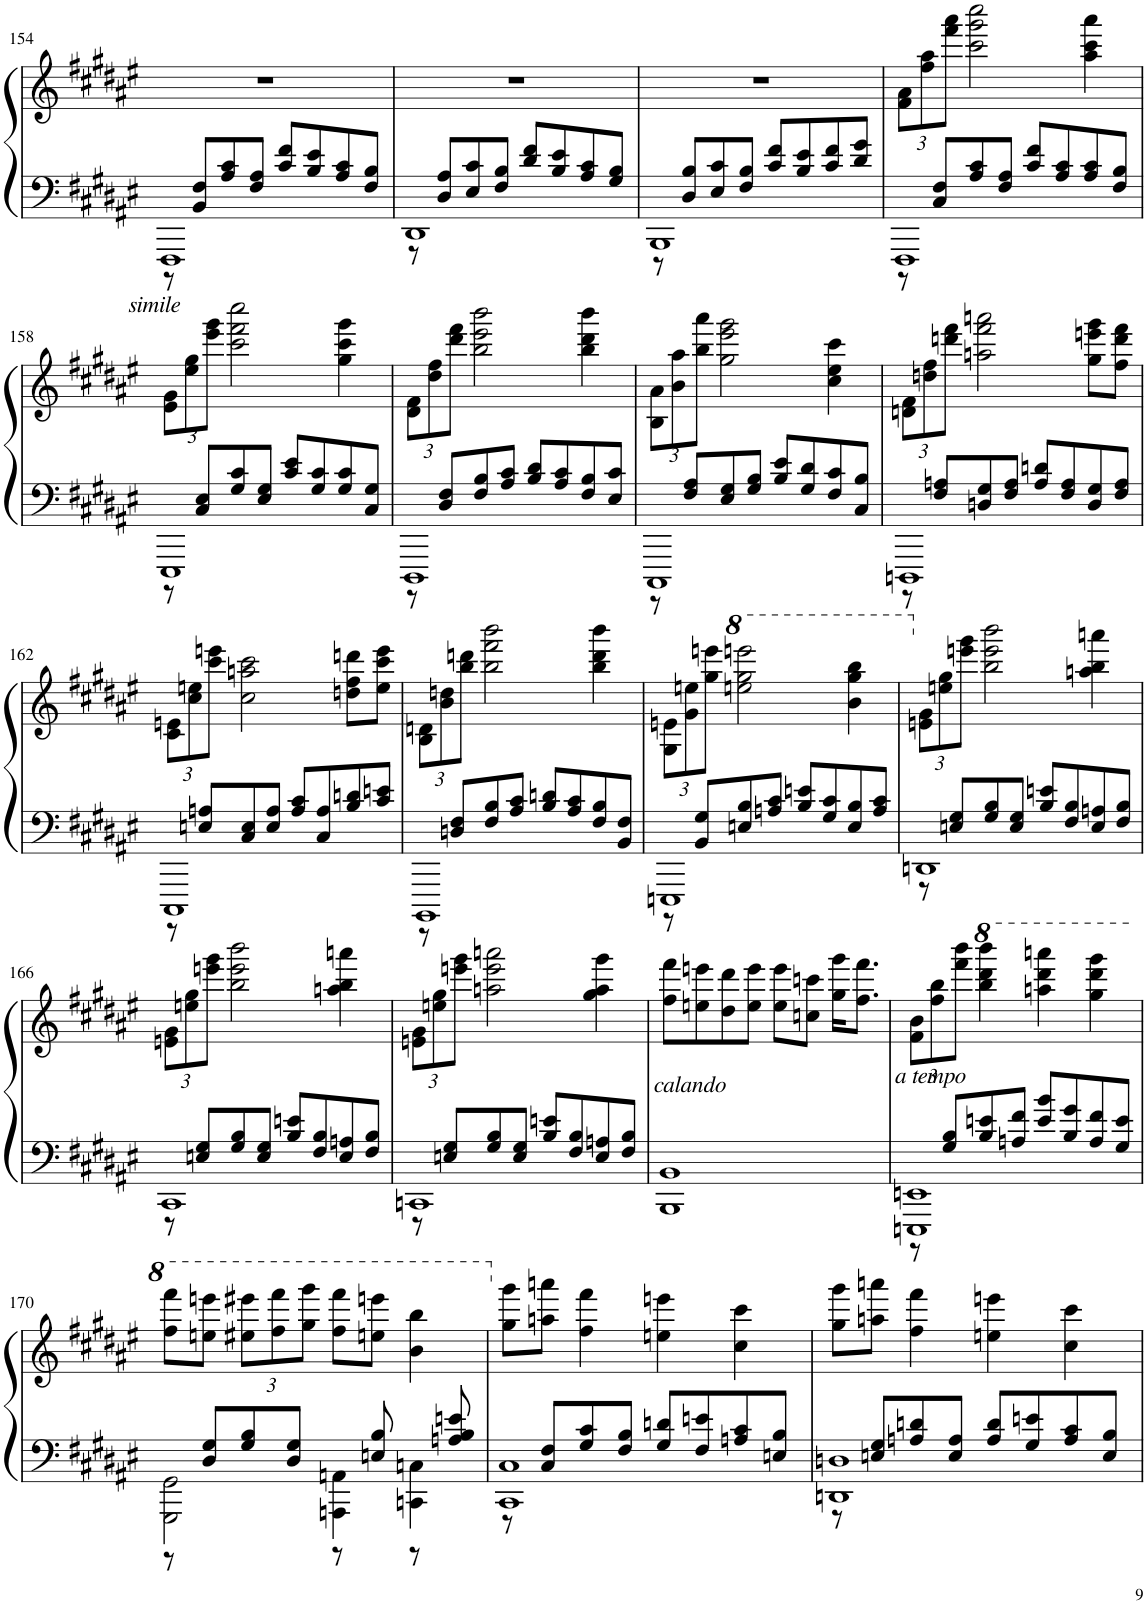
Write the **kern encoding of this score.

**kern	**kern
*part1	*part1
*staff2	*staff1
*I"Piano	*
*I'Pno.	*
!!LO:PB:g=z
*clefF4	*clefG2
*k[f#c#g#d#a#e#]	*k[f#c#g#d#a#e#]
*M4/4	*M4/4
=154	=154
*^	*
!LO:TX:b:i:t=simile	!	!
1FFF#	8r	1r
.	8BB/ 8F#/L	.
.	8A#/ 8c#/	.
.	8F#/ 8A#/J	.
.	8c#/ 8f#/L	.
.	8B/ 8e#/	.
.	8A#/ 8c#/	.
.	8F#/ 8B/J	.
=155	=155	=155
1DD#	8r	1r
.	8D#/ 8A#/L	.
.	8E#/ 8c#/	.
.	8F#/ 8B/J	.
.	8d#/ 8f#/L	.
.	8B/ 8e#/	.
.	8A#/ 8c#/	.
.	8G#/ 8B/J	.
=156	=156	=156
1BBB	8r	1r
.	8D#/ 8B/L	.
.	8E#/ 8c#/	.
.	8F#/ 8B/J	.
.	8c#/ 8f#/L	.
.	8B/ 8e#/	.
.	8c#/ 8f#/	.
.	8d#/ 8g#/J	.
=157	=157	=157
*	*	*Xbrackettup
1FFF#	8r	12f#\ 12a#\L
.	.	12ff#\ 12aa#\
.	8C#/ 8F#/L	.
.	.	12fff#\ 12aaa#\J
.	8A#/ 8c#/	2ccc#\ 2ggg#\ 2cccc#\
.	8F#/ 8A#/J	.
.	8c#/ 8f#/L	.
.	8A#/ 8c#/	.
.	8A#/ 8c#/	4aa#\ 4ccc#\ 4aaa#\
.	8F#/ 8B/J	.
!!LO:LB:g=z
=158	=158	=158
1EEE#	8r	12e#\ 12g#\L
.	.	12ee#\ 12gg#\
.	8C#/ 8E#/L	.
.	.	12eee#\ 12ggg#\J
.	8G#/ 8c#/	2ccc#\ 2fff#\ 2cccc#\
.	8E#/ 8G#/J	.
.	8c#/ 8e#/L	.
.	8G#/ 8c#/	.
.	8G#/ 8c#/	4gg#\ 4ccc#\ 4ggg#\
.	8C#/ 8G#/J	.
=159	=159	=159
1DDD#	8r	12d#\ 12f#\L
.	.	12dd#\ 12ff#\
.	8D#/ 8F#/L	.
.	.	12ddd#\ 12fff#\J
.	8F#/ 8B/	2bb\ 2eee#\ 2bbb\
.	8A#/ 8c#/J	.
.	8B/ 8d#/L	.
.	8A#/ 8c#/	.
.	8F#/ 8B/	4bb\ 4ddd#\ 4bbb\
.	8E#/ 8c#/J	.
=160	=160	=160
1CCC#	8r	12B\ 12a#\L
.	.	12b\ 12aa#\
.	8F#/ 8A#/L	.
.	.	12bb\ 12aaa#\J
.	8E#/ 8G#/	2gg#\ 2eee#\ 2ggg#\
.	8G#/ 8B/J	.
.	8B/ 8e#/L	.
.	8G#/ 8d#/	.
.	8F#/ 8c#/	4cc#\ 4ee#\ 4ccc#\
.	8C#/ 8B/J	.
=161	=161	=161
1DDDn	8r	12dn\ 12f#\L
.	.	12ddn\ 12ff#\
.	8F#/ 8An/L	.
.	.	12dddn\ 12fff#\J
.	8Dn/ 8G#/	2aan\ 2fff#\ 2aaan\
.	8F#/ 8A/J	.
.	8A/ 8dn/L	.
.	8F#/ 8A/	.
.	8D/ 8G#/	8gg#\ 8eeen\ 8ggg#\L
.	8F#/ 8A/J	8ff#\ 8ddd\ 8fff#\J
!!LO:LB:g=z
=162	=162	=162
1CCC#	8r	12c#\ 12en\L
.	.	12cc#\ 12een\
.	8En/ 8An/L	.
.	.	12ccc#\ 12eeen\J
.	8C#/ 8E/	2cc#\ 2aan\ 2ccc#\
.	8E/ 8A/J	.
.	8A/ 8c#/L	.
.	8C#/ 8A/	.
.	8B/ 8dn/	8ddn\ 8ff#\ 8dddn\L
.	8c#/ 8en/J	8ee\ 8ccc#\ 8eee\J
=163	=163	=163
1BBBB	8r	12B\ 12dn\L
.	.	12b\ 12ddn\
.	8Dn/ 8F#/L	.
.	.	12bb\ 12dddn\J
.	8F#/ 8B/	2bb\ 2fff#\ 2bbb\
.	8A#/ 8c#/J	.
.	8B/ 8dn/L	.
.	8A#/ 8c#/	.
.	8F#/ 8B/	4bb\ 4ddd\ 4bbb\
.	8BB/ 8F#/J	.
=164	=164	=164
1EEEn	8r	12G#\ 12en\L
.	.	12g#\ 12een\
.	8BB/ 8G#/L	.
.	.	12gg#\ 12eeen\J
*	*	*8va
.	8En/ 8B/	2eeen\ 2ggg#\ 2eeeen\
.	8An/ 8c#/J	.
.	8B/ 8en/L	.
.	8G#/ 8c#/	.
.	8E/ 8B/	4bb\ 4ggg#\ 4bbb\
.	8A/ 8c#/J	.
=165	=165	=165
*	*	*X8va
1DDn	8r	12en\ 12g#\L
.	.	12een\ 12gg#\
.	8En/ 8G#/L	.
.	.	12eeen\ 12ggg#\J
.	8G#/ 8B/	2bb\ 2eee\ 2bbb\
.	8E/ 8G#/J	.
.	8B/ 8en/L	.
.	8F#/ 8B/	.
.	8E/ 8An/	4aan\ 4bb\ 4aaan\
.	8F#/ 8B/J	.
!!LO:LB:g=z
=166	=166	=166
1CC#	8r	12en\ 12g#\L
.	.	12een\ 12gg#\
.	8En/ 8G#/L	.
.	.	12eeen\ 12ggg#\J
.	8G#/ 8B/	2bb\ 2eee\ 2bbb\
.	8E/ 8G#/J	.
.	8B/ 8en/L	.
.	8F#/ 8B/	.
.	8E/ 8An/	4aan\ 4bb\ 4aaan\
.	8F#/ 8B/J	.
=167	=167	=167
1CCn	8r	12en\ 12g#\L
.	.	12een\ 12gg#\
.	8En/ 8G#/L	.
.	.	12eeen\ 12ggg#\J
.	8G#/ 8B/	2aan\ 2eee\ 2aaan\
.	8E/ 8G#/J	.
.	8B/ 8en/L	.
.	8F#/ 8B/	.
.	8E/ 8An/	4gg#\ 4aa\ 4ggg#\
.	8F#/ 8B/J	.
=168	=168	=168
!	!	!LO:TX:b:i:t=calando
*v	*v	*
1BBB 1BB	8ff#\ 8fff#\L
.	8een\ 8eeen\
.	8dd#\ 8ddd#\
.	8ee\ 8eee\J
.	8ee\ 8eee\L
.	8ccn\ 8cccn\J
.	16gg#\ 16ggg#\KL
.	8.ff#\ 8.fff#\J
=169	=169
*^	*
!	!	!LO:TX:b:i:t=a tempo
1EEEn 1EEn	8r	12f#\ 12b\L
.	.	12ff#\ 12bb\
.	8G#/ 8B/L	.
.	.	12fff#\ 12bbb\J
*	*	*8va
.	8B/ 8en/	4bbb\ 4dddd#\ 4bbbb\
.	8An/ 8f#/J	.
.	8e/ 8b/L	4aaan\ 4dddd#\ 4aaaan\
.	8B/ 8g#/	.
.	8A/ 8f#/	4ggg#\ 4dddd#\ 4gggg#\
.	8G#/ 8e/J	.
!!LO:LB:g=z
=170	=170	=170
2GGG#\ 2GG#\	8r	8fff#\ 8ffff#\L
.	8D#/ 8G#/L	8eeen\ 8eeeen\J
.	8G#/ 8B/	12eee#X\ 12eeee#X\L
.	.	12fff#\ 12ffff#\
.	8D#/ 8G#/J	.
.	.	12ggg#\ 12gggg#\J
4AAAn\ 4AAn\	8r	8fff#\ 8ffff#\L
.	8En/ 8B/	8eeen\ 8eeeen\J
4CCn\ 4Cn\	8r	4bb\ 4bbb\
.	8An/ 8B/ 8en/	.
=171	=171	=171
*	*	*X8va
1CC# 1C#	8r	8gg#\ 8ggg#\L
.	8C#/ 8F#/L	8aan\ 8aaan\J
.	8G#/ 8c#/	4ff#\ 4fff#\
.	8F#/ 8B/J	.
.	8G#/ 8dn/L	4een\ 4eeen\
.	8F#/ 8en/	.
.	8An/ 8c#/	4cc#\ 4ccc#\
.	8En/ 8B/J	.
=172	=172	=172
1DDn 1Dn	8r	8gg#\ 8ggg#\L
.	8En/ 8G#/L	8aan\ 8aaan\J
.	8An/ 8dn/	4ff#\ 4fff#\
.	8E/ 8A/J	.
.	8A/ 8d/L	4een\ 4eeen\
.	8G#/ 8en/	.
.	8A/ 8c#/	4cc#\ 4ccc#\
.	8E/ 8B/J	.
*v	*v	*
=	=
*-	*-
